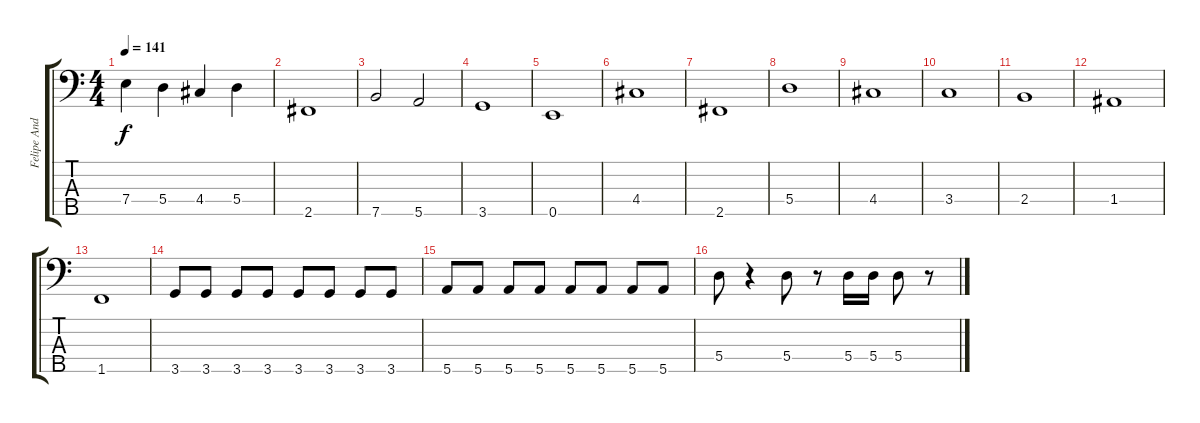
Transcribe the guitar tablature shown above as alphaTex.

\track ("Felipe Andreoli" "Felipe And") {instrument electricbasspick}
\staff {score tabs}
\tuning (C3 G2 D2 A1 E1) {hide}
\ts (4 4)
\tempo 141
\clef f4
\ks c
7.4.4{dy f} 5.4.4 4.4.4 5.4.4 |
2.5.1 |
7.5.2 5.5.2 |
3.5.1 |
0.5.1 |
4.4.1 |
2.5.1 |
5.4.1 |
4.4.1 |
3.4.1 |
2.4.1 |
1.4.1 |
1.5.1 |
3.5.8 3.5.8 3.5.8 3.5.8 3.5.8 3.5.8 3.5.8 3.5.8 |
5.5.8 5.5.8 5.5.8 5.5.8 5.5.8 5.5.8 5.5.8 5.5.8 |
5.4.8 r.4 5.4.8 r.8 5.4.16 5.4.16 5.4.8 r.8
